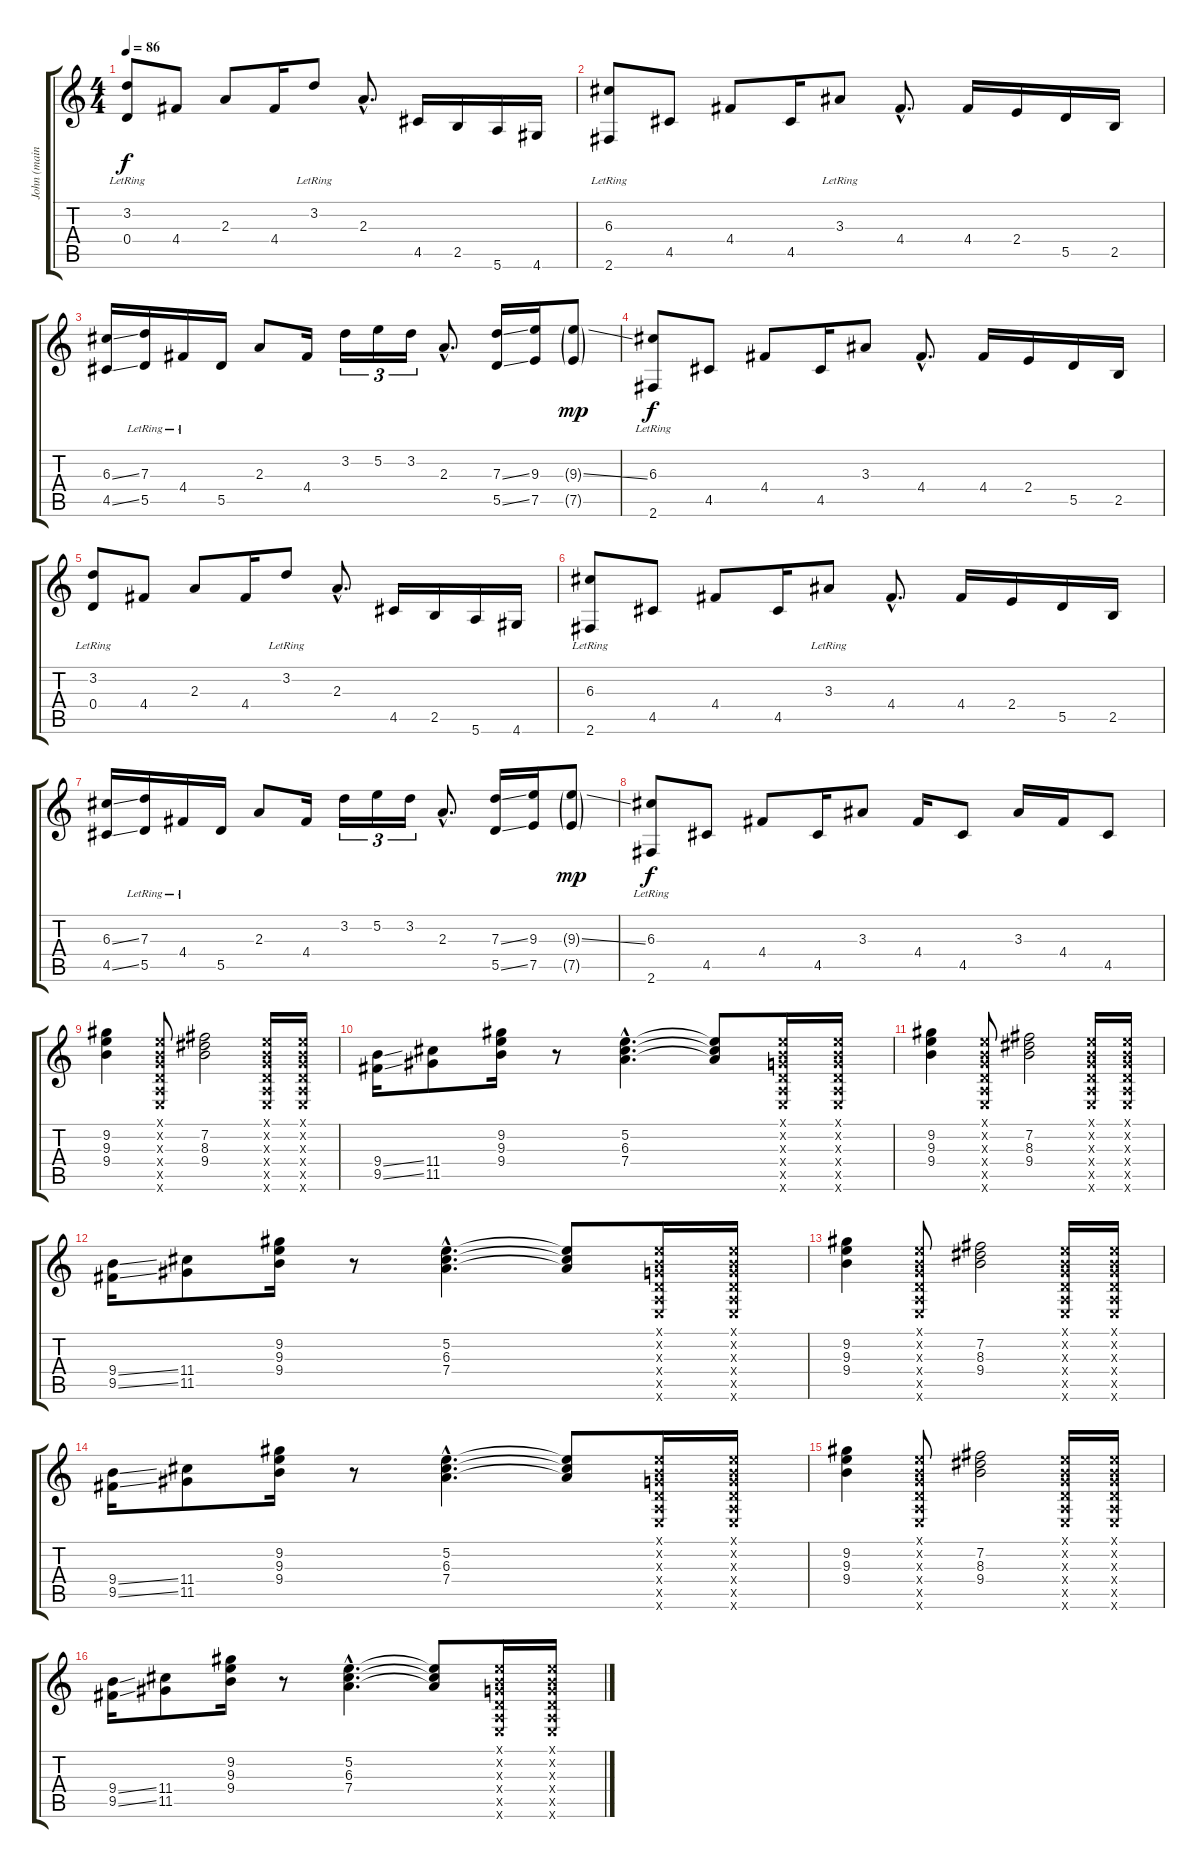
\track ("John (main guitar)" "John (main") {instrument electricguitarjazz}
\staff {score tabs}
\tuning (E4 B3 G3 D3 A2 E2) {hide}
\ts (4 4)
\tempo 86
\clef g2
\ks c
(3.2{lr} 0.4).8{dy f instrument electricguitarjazz} 4.4.8 2.3.8 4.4.16 3.2{lr}.8 2.3{hac}.8{d} 4.5.16 2.5.16 5.6.16 4.6.16 |
(6.3{lr} 2.6).8 4.5.8 4.4.8 4.5.16 3.3{lr}.8 4.4{hac}.8{d} 4.4.16 2.4.16 5.5.16 2.5.16 |
(6.3{ss} 4.5{ss}).16 (7.3{lr} 5.5).16 4.4{lr}.16 5.5.16 2.3.8 4.4.16 3.2.16{tu (3 2)} 5.2.16{tu (3 2)} 3.2.16{tu (3 2)} 2.3{hac}.8{d} (7.3{ss} 5.5{ss}).16 (9.3 7.5).16 (9.3{ss g} 7.5{g}).8{dy mp} |
(6.3{lr} 2.6).8{dy f} 4.5.8 4.4.8 4.5.16 3.3.8 4.4{hac}.8{d} 4.4.16 2.4.16 5.5.16 2.5.16 |
(3.2{lr} 0.4).8 4.4.8 2.3.8 4.4.16 3.2{lr}.8 2.3{hac}.8{d} 4.5.16 2.5.16 5.6.16 4.6.16 |
(6.3{lr} 2.6).8 4.5.8 4.4.8 4.5.16 3.3{lr}.8 4.4{hac}.8{d} 4.4.16 2.4.16 5.5.16 2.5.16 |
(6.3{ss} 4.5{ss}).16 (7.3{lr} 5.5).16 4.4{lr}.16 5.5.16 2.3.8 4.4.16 3.2.16{tu (3 2)} 5.2.16{tu (3 2)} 3.2.16{tu (3 2)} 2.3{hac}.8{d} (7.3{ss} 5.5{ss}).16 (9.3 7.5).16 (9.3{ss g} 7.5{g}).8{dy mp} |
(6.3{lr} 2.6).8{dy f} 4.5.8 4.4.8 4.5.16 3.3.8 4.4.16 4.5.8 3.3.16 4.4.16 4.5.8 |
(9.2 9.3 9.4).4 (0.1{x} 0.2{x} 0.3{x} 0.4{x} 0.5{x} 0.6{x}).8 (7.2 8.3 9.4).2 (0.1{x} 0.2{x} 0.3{x} 0.4{x} 0.5{x} 0.6{x}).16 (0.1{x} 0.2{x} 0.3{x} 0.4{x} 0.5{x} 0.6{x}).16 |
(9.4{ss} 9.5{ss}).16 (11.4 11.5).8 (9.2 9.3 9.4).16 r.8 (5.2{hac} 6.3{hac} 7.4{hac}).4{d} (5.2{t} 6.3{t} 7.4{t}).8 (0.1{x} 0.2{x} 0.3{x} 0.4{x} 0.5{x} 0.6{x}).16 (0.1{x} 0.2{x} 0.3{x} 0.4{x} 0.5{x} 0.6{x}).16 |
(9.2 9.3 9.4).4 (0.1{x} 0.2{x} 0.3{x} 0.4{x} 0.5{x} 0.6{x}).8 (7.2 8.3 9.4).2 (0.1{x} 0.2{x} 0.3{x} 0.4{x} 0.5{x} 0.6{x}).16 (0.1{x} 0.2{x} 0.3{x} 0.4{x} 0.5{x} 0.6{x}).16 |
(9.4{ss} 9.5{ss}).16 (11.4 11.5).8 (9.2 9.3 9.4).16 r.8 (5.2{hac} 6.3{hac} 7.4{hac}).4{d} (5.2{t} 6.3{t} 7.4{t}).8 (0.1{x} 0.2{x} 0.3{x} 0.4{x} 0.5{x} 0.6{x}).16 (0.1{x} 0.2{x} 0.3{x} 0.4{x} 0.5{x} 0.6{x}).16 |
(9.2 9.3 9.4).4 (0.1{x} 0.2{x} 0.3{x} 0.4{x} 0.5{x} 0.6{x}).8 (7.2 8.3 9.4).2 (0.1{x} 0.2{x} 0.3{x} 0.4{x} 0.5{x} 0.6{x}).16 (0.1{x} 0.2{x} 0.3{x} 0.4{x} 0.5{x} 0.6{x}).16 |
(9.4{ss} 9.5{ss}).16 (11.4 11.5).8 (9.2 9.3 9.4).16 r.8 (5.2{hac} 6.3{hac} 7.4{hac}).4{d} (5.2{t} 6.3{t} 7.4{t}).8 (0.1{x} 0.2{x} 0.3{x} 0.4{x} 0.5{x} 0.6{x}).16 (0.1{x} 0.2{x} 0.3{x} 0.4{x} 0.5{x} 0.6{x}).16 |
(9.2 9.3 9.4).4 (0.1{x} 0.2{x} 0.3{x} 0.4{x} 0.5{x} 0.6{x}).8 (7.2 8.3 9.4).2 (0.1{x} 0.2{x} 0.3{x} 0.4{x} 0.5{x} 0.6{x}).16 (0.1{x} 0.2{x} 0.3{x} 0.4{x} 0.5{x} 0.6{x}).16 |
(9.4{ss} 9.5{ss}).16 (11.4 11.5).8 (9.2 9.3 9.4).16 r.8 (5.2{hac} 6.3{hac} 7.4{hac}).4{d} (5.2{t} 6.3{t} 7.4{t}).8 (0.1{x} 0.2{x} 0.3{x} 0.4{x} 0.5{x} 0.6{x}).16 (0.1{x} 0.2{x} 0.3{x} 0.4{x} 0.5{x} 0.6{x}).16
